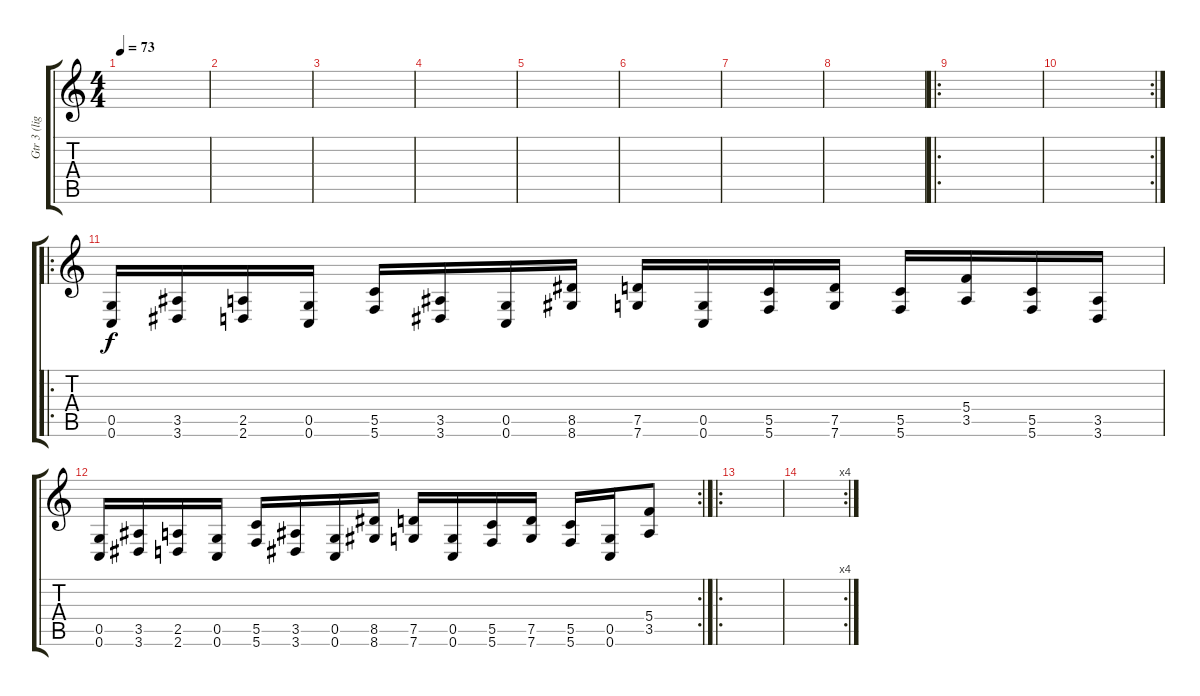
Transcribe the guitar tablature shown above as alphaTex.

\track ("Gtr 3 (light Dist.)" "Gtr 3 (lig") {instrument distortionguitar}
\staff {score tabs}
\tuning (D4 A3 F3 C3 G2 C2) {hide}
\ts (4 4)
\tempo 73
\clef g2
\ks c
|
|
|
|
|
|
|
|
\ro
|
\rc 2
|
\ro
(0.5 0.6).16 (3.5 3.6).16 (2.5 2.6).16 (0.5 0.6).16 (5.5 5.6).16 (3.5 3.6).16 (0.5 0.6).16 (8.5 8.6).16 (7.5 7.6).16 (0.5 0.6).16 (5.5 5.6).16 (7.5 7.6).16 (5.5 5.6).16 (5.4 3.5).16 (5.5 5.6).16 (3.5 3.6).16 |
\rc 2
(0.5 0.6).16 (3.5 3.6).16 (2.5 2.6).16 (0.5 0.6).16 (5.5 5.6).16 (3.5 3.6).16 (0.5 0.6).16 (8.5 8.6).16 (7.5 7.6).16 (0.5 0.6).16 (5.5 5.6).16 (7.5 7.6).16 (5.5 5.6).16 (0.5 0.6).16 (5.4 3.5).8 |
\ro
|
\rc 4
